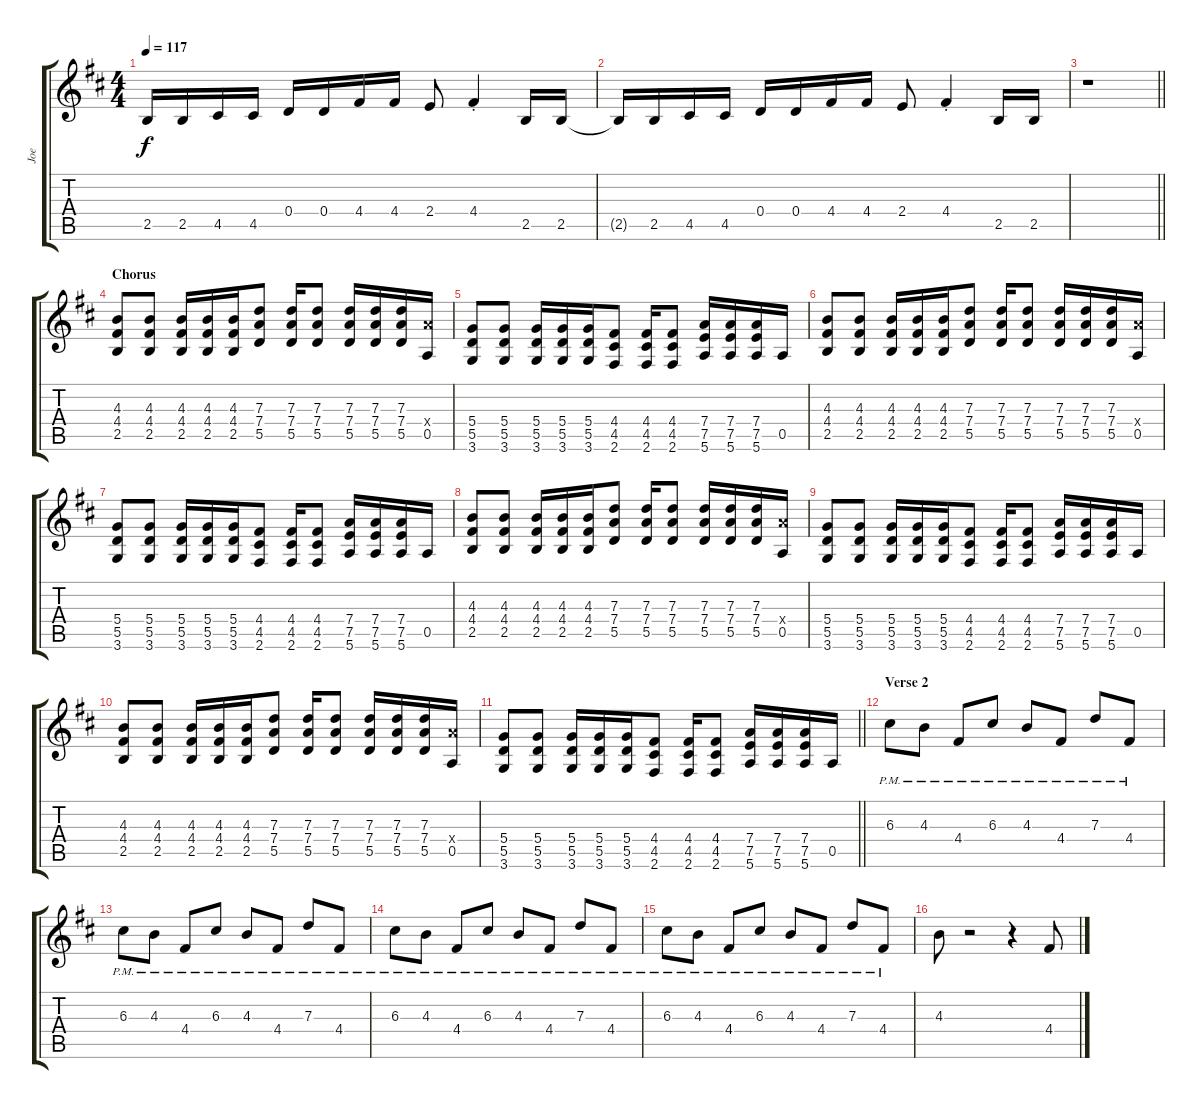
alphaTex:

\track ("Joe" "Joe") {instrument distortionguitar}
\staff {score tabs}
\tuning (E4 B3 G3 D3 A2 E2) {hide}
\ts (4 4)
\tempo 117
\clef g2
\ks d
2.5{t}.16{dy f} 2.5.16 4.5.16 4.5.16 0.4.16 0.4.16 4.4.16 4.4.16 2.4.8 4.4{st}.4 2.5.16 2.5.16 |
2.5{t}.16 2.5.16 4.5.16 4.5.16 0.4.16 0.4.16 4.4.16 4.4.16 2.4.8 4.4{st}.4 2.5.16 2.5.16 |
\barLineRight lightlight
r.1 |
\section ("" "Chorus")
(4.3 4.4 2.5).8 (4.3 4.4 2.5).8 (4.3 4.4 2.5).16 (4.3 4.4 2.5).16 (4.3 4.4 2.5).16 (7.3 7.4 5.5).8 (7.3 7.4 5.5).16 (7.3 7.4 5.5).8 (7.3 7.4 5.5).16 (7.3 7.4 5.5).16 (7.3 7.4 5.5).16 (7.4{x} 0.5).16 |
(5.4 5.5 3.6).8 (5.4 5.5 3.6).8 (5.4 5.5 3.6).16 (5.4 5.5 3.6).16 (5.4 5.5 3.6).16 (4.4 4.5 2.6).8 (4.4 4.5 2.6).16 (4.4 4.5 2.6).8 (7.4 7.5 5.6).16 (7.4 7.5 5.6).16 (7.4 7.5 5.6).16 0.5.16 |
(4.3 4.4 2.5).8 (4.3 4.4 2.5).8 (4.3 4.4 2.5).16 (4.3 4.4 2.5).16 (4.3 4.4 2.5).16 (7.3 7.4 5.5).8 (7.3 7.4 5.5).16 (7.3 7.4 5.5).8 (7.3 7.4 5.5).16 (7.3 7.4 5.5).16 (7.3 7.4 5.5).16 (7.4{x} 0.5).16 |
(5.4 5.5 3.6).8 (5.4 5.5 3.6).8 (5.4 5.5 3.6).16 (5.4 5.5 3.6).16 (5.4 5.5 3.6).16 (4.4 4.5 2.6).8 (4.4 4.5 2.6).16 (4.4 4.5 2.6).8 (7.4 7.5 5.6).16 (7.4 7.5 5.6).16 (7.4 7.5 5.6).16 0.5.16 |
(4.3 4.4 2.5).8 (4.3 4.4 2.5).8 (4.3 4.4 2.5).16 (4.3 4.4 2.5).16 (4.3 4.4 2.5).16 (7.3 7.4 5.5).8 (7.3 7.4 5.5).16 (7.3 7.4 5.5).8 (7.3 7.4 5.5).16 (7.3 7.4 5.5).16 (7.3 7.4 5.5).16 (7.4{x} 0.5).16 |
(5.4 5.5 3.6).8 (5.4 5.5 3.6).8 (5.4 5.5 3.6).16 (5.4 5.5 3.6).16 (5.4 5.5 3.6).16 (4.4 4.5 2.6).8 (4.4 4.5 2.6).16 (4.4 4.5 2.6).8 (7.4 7.5 5.6).16 (7.4 7.5 5.6).16 (7.4 7.5 5.6).16 0.5.16 |
(4.3 4.4 2.5).8 (4.3 4.4 2.5).8 (4.3 4.4 2.5).16 (4.3 4.4 2.5).16 (4.3 4.4 2.5).16 (7.3 7.4 5.5).8 (7.3 7.4 5.5).16 (7.3 7.4 5.5).8 (7.3 7.4 5.5).16 (7.3 7.4 5.5).16 (7.3 7.4 5.5).16 (7.4{x} 0.5).16 |
\barLineRight lightlight
(5.4 5.5 3.6).8 (5.4 5.5 3.6).8 (5.4 5.5 3.6).16 (5.4 5.5 3.6).16 (5.4 5.5 3.6).16 (4.4 4.5 2.6).8 (4.4 4.5 2.6).16 (4.4 4.5 2.6).8 (7.4 7.5 5.6).16 (7.4 7.5 5.6).16 (7.4 7.5 5.6).16 0.5.16 |
\section ("" "Verse 2")
6.3{pm}.8 4.3{pm}.8 4.4{pm}.8 6.3{pm}.8 4.3{pm}.8 4.4{pm}.8 7.3{pm}.8 4.4{pm}.8 |
6.3{pm}.8 4.3{pm}.8 4.4{pm}.8 6.3{pm}.8 4.3{pm}.8 4.4{pm}.8 7.3{pm}.8 4.4{pm}.8 |
6.3{pm}.8 4.3{pm}.8 4.4{pm}.8 6.3{pm}.8 4.3{pm}.8 4.4{pm}.8 7.3{pm}.8 4.4{pm}.8 |
6.3{pm}.8 4.3{pm}.8 4.4{pm}.8 6.3{pm}.8 4.3{pm}.8 4.4{pm}.8 7.3{pm}.8 4.4{pm}.8 |
4.3.8 r.2 r.4 4.4.8
